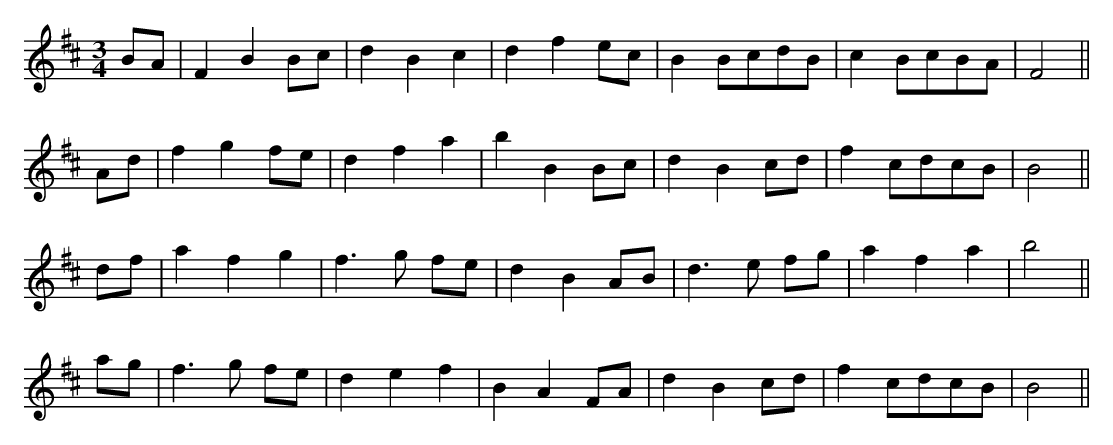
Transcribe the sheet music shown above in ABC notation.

X:1
M:3/4
K:Bmin
BA|F2B2Bc|d2B2c2|d2f2ec|B2BcdB|c2BcBA|F4||
Ad|f2g2fe|d2f2a2|b2B2Bc|d2B2cd|f2cdcB|B4||
df|a2f2g2|f3g fe|d2B2AB|d3e fg|a2f2a2|b4||
ag|f3g fe|d2e2f2|B2A2FA|d2B2cd|f2cdcB|B4||
